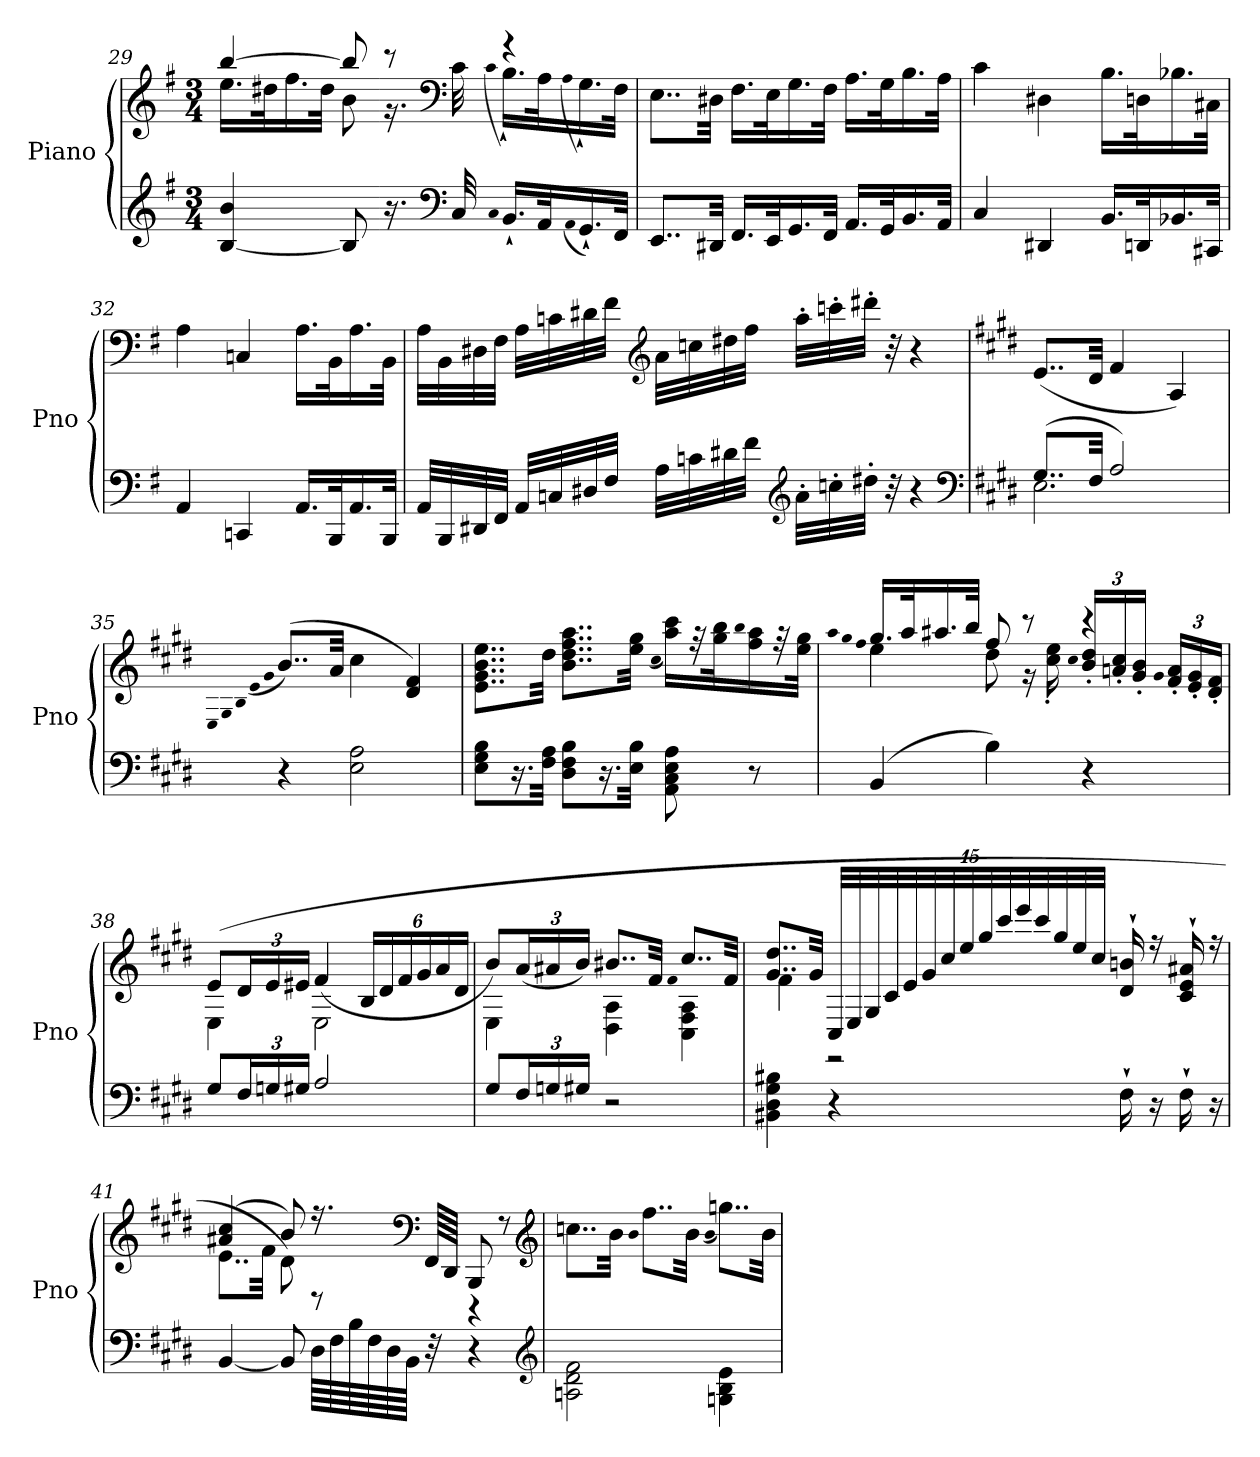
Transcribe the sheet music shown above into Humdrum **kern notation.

**kern	**kern
*part1	*part1
*staff2	*staff1
*I"Piano	*
*I'Pno	*
*clefG2	*clefG2
*k[f#]	*k[f#]
*e:	*e:
*M3/4	*M3/4
=29	=29
*	*^
[4B/ 4b/	[4bb/	16.ee\LL
.	.	32dd#X\K
.	.	16.ff#\
.	.	32dd#\JJk
8B/]	8bb/]	8b\
16.r	8r	16.r
*clefF4	*clefF4	*
32C/	.	32c\
qC	.	(qc
16.BB`/LL	4r	16.B`\LL)
32AA/K	.	32A\K
(qAA	.	(qA
16.GG`/)	.	16.G`\)
32FF#/JJk	.	32F#\JJk
*	*v	*v
=30	=30
8..EE/L	8..E\L
32DD#X/Jkk	32D#X\Jkk
16.FF#/LL	16.F#\LL
32EE/K	32E\K
16.GG/	16.G\
32FF#/JJk	32F#\JJk
16.AA/LL	16.A\LL
32GG/K	32G\K
16.BB/	16.B\
32AA/JJk	32A\JJk
=31	=31
4C/	4c\
4DD#X/	4D#X\
16.BB/LL	16.B\LL
32DDn/K	32Dn\K
16.BB-X/	16.B-X\
32CC#X/JJk	32C#X\JJk
=32	=32
4AA/	4A\
4CCn/	4Cn/
16.AA/LL	16.A\LL
32BBB/K	32BB\K
16.AA/	16.A\
32BBB/JJk	32BB\JJk
=33	=33
32AA/LLL	32A\LLL
32BBB/	32BB\
32DD#X/	32D#X\
32FF#/JJJ	32F#\JJJ
32AA/LLL	32A\LLL
32Cn/	32cn\
32D#X/	32d#X\
32F#/JJJ	32f#\JJJ
*	*clefG2
32A\LLL	32a\LLL
32cn\	32ccn\
32d#X\	32dd#X\
32f#\JJJ	32ff#\JJJ
*clefG2	*
32a'\LLL	32aa'\LLL
32ccn'\	32cccn'\
32dd#X'\JJJ	32ddd#X'\JJJ
32r	32r
4r	4r
*clefF4	*
=34	=34
*k[f#c#g#d#]	*k[f#c#g#d#]
*E:	*E:
*^	*
(8..G#/L	2.E\	(8..e/L
32F#/Jkk	.	32d#/Jkk
2A/)	.	4f#/
.	.	4A/)
*v	*v	*
=35	=35
.	qE
.	qG#
.	qB
.	(qe
.	qg#
4r	(8..b/L)
.	32a/Jkk
2E\ 2A\	4cc#\
.	4d#/ 4f#/)
=36	=36
8E\ 8G#\ 8B\L	8..e\ 8..g#\ 8..b\ 8..ee\L
16.r	.
32F#\ 32A\Jkk	32dd#\Jkk
8D#\ 8F#\ 8B\L	8..b\ 8..dd#\ 8..ff#\ 8..aa\L
16.r	.
32E\ 32B\Jkk	32ee\ 32gg#\Jkk
.	(qcc#
8AA\ 8C#\ 8E\ 8A\	16aa\ 16ccc#\LL)
.	32r
.	32gg#\ 32bb\K
.	qbb
8r	16ff#\ 16aa\
.	32r
.	32ee\ 32gg#\JJk
=37	=37
.	qaa
.	qgg#
.	qff#
*	*^
(4BB/	16.gg#/LL	4ee\
.	32aa/K	.
.	16.aa#X/	.
.	32bb/JJk	.
4B\)	8ff#/	8dd#\
.	8r	16r
.	.	16cc#'\ 16ee'\
.	.	qcc#
4r	4r	24b'/ 24dd#'/LL
.	.	24an'/ 24cc#'/
.	.	24g#'/ 24b'/JJ
.	.	qg#
.	.	24f#'/ 24a'/LL
.	.	24e'/ 24g#'/
.	.	24d#'/ 24f#'/JJ
=38	=38	=38
8G#/L	4E\	(8e/L
24F#/L	.	24d#/L
24Gn/	.	24e/
24G#X/JJ	.	24e#X/JJ
2A/	2E\	(4f#/
.	.	24B/LL
.	.	24d#/
.	.	24f#/
.	.	24g#/
.	.	24a/
.	.	24d#/JJ
=39	=39	=39
8G#/L	4E\	8b/L)
24F#/L	.	(24a/L
24Gn/	.	24a#X/
24G#X/JJ	.	24b/JJ)
2r	4D#\ 4A\	8..b#X/L
.	.	32f#/Jkk
.	.	qf#
.	4C#\ 4F#\ 4A\	8..cc#/L
.	.	32f#/Jkk
=40	=40	=40
4BB#X\ 4D#\ 4G#\ 4B#X\	8..g#/ 8..dd#/L	4f#\
.	32g#/Jkk	.
4r	60C#/LLL	2r
.	60E/	.
.	60G#/	.
.	60c#/	.
.	60e/	.
.	60g#/	.
.	60cc#/	.
.	60ee/	.
.	60gg#/	.
.	60ccc#/	.
.	60eee/	.
.	60ccc#/	.
.	60gg#/	.
.	60ee/	.
.	60cc#/JJJ	.
16F#`\	16d#`/ 16bn`/	.
16r	16r	.
16F#`\	16c#`/ 16e`/ 16a#X`/	.
16r	16r	.
=41	=41	=41
[4BB/	(4a#X/ 4cc#/	8..e\L
.	.	32f#\Jkk
8BB/]	8b/)	8d#\)
64D#\LLLL	16.r	8r
64F#\	.	.
64B\	.	.
64F#\	.	.
64D#\	.	.
64BB\JJJJ	.	.
*	*clefF4	*
32r	64FF#/LLLL	.
.	64DD#/JJJJ	.
4r	8BBB/	4r
.	8r	.
*	*v	*v
*clefG2	*clefG2
=42	=42
2An\ 2d#\ 2f#\	8..ccn\L
.	32b\Jkk
.	qb
.	8..ff#\L
.	32b\Jkk
.	(qb
4Gn\ 4B\ 4e\	8..ggn\L)
.	32b\Jkk
=	=
*-	*-
